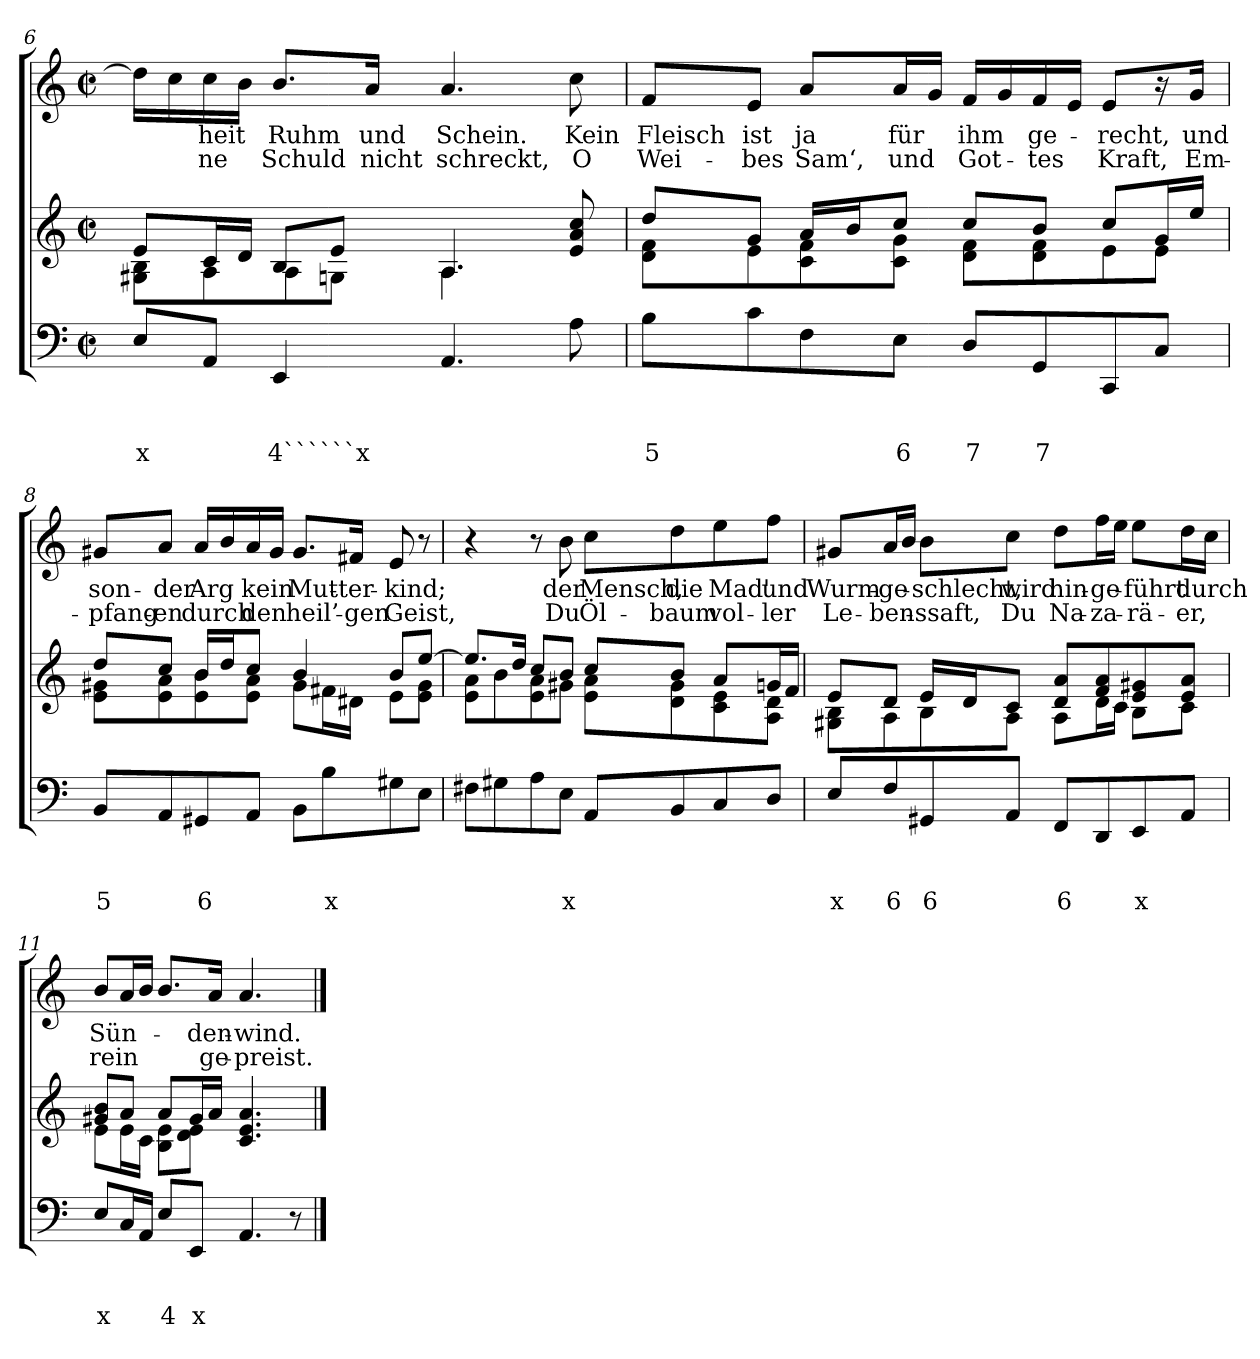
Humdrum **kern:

**kern	**text	**text	**text	**kern	**kern	**text	**text
*part2	*part2	*part2	*part2	*part2	*part1	*part1	*part1
*staff3	*staff3	*staff3	*staff3	*staff2	*staff1	*staff1	*staff1
*clefF4	*	*	*	*clefG2	*clefG2	*	*
*k[]	*	*	*	*k[]	*k[]	*	*
*C:	*	*	*	*C:	*C:	*	*
*M2/2	*	*	*	*M2/2	*M2/2	*	*
*met(c|)	*	*	*	*met(c|)	*met(c|)	*	*
=6	=6	=6	=6	=6	=6	=6	=6
!	!	!	!LO:LY:b	!	!	!	!
*	*	*	*	*^	*	*	*
8E/L	.	.	x	8e/L	8G#X\ 8B\L	16dd\LL]	.	.
.	.	.	.	.	.	16cc\	.	.
!	!	!	!	!	!	!	!LO:LY:b	!LO:LY:b
8AA/J	.	.	.	16c/L	8A\	16cc\	-heit	-ne
.	.	.	.	16d/JJ	.	16b\JJ	.	.
!	!	!	!LO:LY:b	!	!	!	!LO:LY:b	!LO:LY:b
4EE/	.	.	4``````x	8B/L	8A\	8.b/L	Ruhm	Schuld
.	.	.	.	8e/J	8Gn\J	.	.	.
!	!	!	!	!	!	!	!LO:LY:b	!LO:LY:b
.	.	.	.	.	.	16a/Jk	und	nicht
!	!	!	!	!	!	!	!LO:LY:b	!LO:LY:b
4.AA/	.	.	.	4.A/	4.A\	4.a/	Schein.	schreckt,
!	!	!	!	!	!	!	!LO:LY:b	!LO:LY:b
8A\	.	.	.	8e/ 8a/ 8cc/	8ryy	8cc\	Kein	O
!!LO:LB:g=z
=7	=7	=7	=7	=7	=7	=7	=7	=7
!	!	!	!LO:LY:b	!	!	!	!LO:LY:b	!LO:LY:b
8B\L	.	.	5	8dd/L	8d\ 8f\L	8f/L	Fleisch	Wei-
!	!	!	!	!	!	!	!LO:LY:b	!LO:LY:b
8c\	.	.	.	8g/J	8e\	8e/J	ist	-bes
!	!	!	!	!	!	!	!LO:LY:b	!LO:LY:b
8F\	.	.	.	16a/LL	8c\ 8f\	8a/L	ja	Sam‘,
.	.	.	.	16b/J	.	.	.	.
!	!	!	!LO:LY:b	!	!	!	!LO:LY:b	!LO:LY:b
8E\J	.	.	6	8cc/J	8c\ 8g\J	16a/L	für	und
.	.	.	.	.	.	16g/JJ	.	.
!	!	!	!LO:LY:b	!	!	!	!LO:LY:b	!LO:LY:b
8D/L	.	.	7	8cc/L	8d\ 8f\L	16f/LL	ihm	Got-
.	.	.	.	.	.	16g/	.	.
!	!	!	!LO:LY:b	!	!	!	!LO:LY:b	!LO:LY:b
8GG/	.	.	7	8b/J	8d\ 8f\	16f/	ge-	-tes
.	.	.	.	.	.	16e/JJ	.	.
!	!	!	!	!	!	!	!LO:LY:b	!LO:LY:b
8CC/	.	.	.	8cc/L	8e\	8e/L	-recht,	Kraft,
8C/J	.	.	.	16g/L	8e\J	16r	.	.
!	!	!	!	!	!	!	!LO:LY:b	!LO:LY:b
.	.	.	.	16ee/JJ	.	16g/Jk	und	Em-
=8	=8	=8	=8	=8	=8	=8	=8	=8
!	!	!	!LO:LY:b	!	!	!	!LO:LY:b	!LO:LY:b
8BB/L	.	.	5	8dd/L	8e\ 8g#X\L	8g#X/L	son-	-pfang-
!	!	!	!	!	!	!	!LO:LY:b	!LO:LY:b
8AA/	.	.	.	8cc/J	8e\ 8a\	8a/J	-der	-en
!	!	!	!LO:LY:b	!	!	!	!LO:LY:b	!LO:LY:b
8GG#X/	.	.	6	16b/LL	8e\ 8b\	16a/LL	Arg	durch
.	.	.	.	16dd/J	.	16b/	.	.
!	!	!	!	!	!	!	!LO:LY:b	!LO:LY:b
8AA/J	.	.	.	8cc/J	8e\ 8a\J	16a/	kein	den
.	.	.	.	.	.	16g#/JJ	.	.
!	!	!	!	!	!	!	!LO:LY:b	!LO:LY:b
8BB\L	.	.	.	4b/	8g#\L	8.g#/L	Mut-	heil’-
!	!	!	!LO:LY:b	!	!	!	!	!
8B\	.	.	x	.	16f#X\L	.	.	.
!	!	!	!	!	!	!	!LO:LY:b	!LO:LY:b
.	.	.	.	.	16d#X\JJ	16f#X/Jk	-ter-	-gen
!	!	!	!	!	!	!	!LO:LY:b	!LO:LY:b
8G#X\	.	.	.	8b/L	8e\L	8e/	-kind;	Geist,
8E\J	.	.	.	[>8ee/J	8e\ 8g#\J	8r	.	.
!!LO:PB:g=z
=9	=9	=9	=9	=9	=9	=9	=9	=9
8F#X\L	.	.	.	8.ee/L]	8e\ 8a\L	4r	.	.
8G#X\	.	.	.	.	8b\	.	.	.
.	.	.	.	16dd/Jk	.	.	.	.
8A\	.	.	.	8cc/L	8e\ 8a\	8r	.	.
!	!	!	!LO:LY:b	!	!	!	!LO:LY:b	!LO:LY:b
8E\J	.	.	x	8b/J	8g#X\J	8b\	der	Du
!	!	!	!	!	!	!	!LO:LY:b	!LO:LY:b
8AA/L	.	.	.	8cc/L	8e\ 8a\L	8cc\L	Mensch,	Öl-
!	!	!	!	!	!	!	!LO:LY:b	!LO:LY:b
8BB/	.	.	.	8b/J	8d\ 8g#\	8dd\	die	-baum
!	!	!	!	!	!	!	!LO:LY:b	!LO:LY:b
8C/	.	.	.	8a/L	8c\ 8e\	8ee\	Mad'	vol-
!	!	!	!	!	!	!	!LO:LY:b	!LO:LY:b
8D/J	.	.	.	16gn/L	8A\ 8d\J	8ff\J	und	-ler
.	.	.	.	16f/JJ	.	.	.	.
=10	=10	=10	=10	=10	=10	=10	=10	=10
!	!	!	!LO:LY:b	!	!	!	!LO:LY:b	!LO:LY:b
8E/L	.	.	x	8e/L	8G#X\ 8B\L	8g#X/L	Wurm-	Le-
!	!	!	!LO:LY:b	!	!	!	!LO:LY:b	!LO:LY:b
8F/	.	.	6	8d/J	8A\	16a/L	-ge-	-ben-
.	.	.	.	.	.	16b/JJ	.	.
!	!	!	!LO:LY:b	!	!	!	!LO:LY:b	!LO:LY:b
8GG#X/	.	.	6	16e/LL	8B\	8b\L	-schlecht,	-ssaft,
.	.	.	.	16d/J	.	.	.	.
!	!	!	!	!	!	!	!LO:LY:b	!LO:LY:b
8AA/J	.	.	.	8c/J	8A\J	8cc\J	wird	Du
!	!	!	!LO:LY:b	!	!	!	!LO:LY:b	!LO:LY:b
8FF/L	.	.	6	8d/ 8a/L	8A\L	8dd\L	hin-	Na-
!	!	!	!	!	!	!	!LO:LY:b	!LO:LY:b
8DD/	.	.	.	8f/ 8a/	16d\L	16ff\L	-ge-	-za-
.	.	.	.	.	16c\JJ	16ee\JJ	.	.
!	!	!	!LO:LY:b	!	!	!	!LO:LY:b	!LO:LY:b
8EE/	.	.	x	8e/ 8g#X/	8B\L	8ee\L	-führt	-rä-
!	!	!	!	!	!	!	!LO:LY:b	!LO:LY:b
8AA/J	.	.	.	8e/ 8a/J	8c\J	16dd\L	durch	-er,
.	.	.	.	.	.	16cc\JJ	.	.
!!LO:LB:g=z
=11	=11	=11	=11	=11	=11	=11	=11	=11
!	!	!	!LO:LY:b	!	!	!	!LO:LY:b	!LO:LY:b
8E/L	.	.	x	8g#X/ 8b/L	8e\L	8b/L	Sün-	rein
16C/L	.	.	.	8a/J	16e\L	16a/L	.	.
16AA/JJ	.	.	.	.	16c\JJ	16b/JJ	.	.
!	!	!	!LO:LY:b	!	!	!	!	!
8E/L	.	.	4	8a/L	8B\ 8e\L	8.b/L	.	.
!	!	!	!LO:LY:b	!	!	!	!	!
8EE/J	.	.	x	16g#/L	8d\ 8e\J	.	.	.
!	!	!	!	!	!	!	!LO:LY:b	!LO:LY:b
.	.	.	.	16a/JJ	.	16a/Jk	-den-	ge-
!	!	!	!	!	!	!	!LO:LY:b	!LO:LY:b
4.AA/	.	.	.	4.c/ 4.e/ 4.a/	2ryy	4.a/	-wind.	-preist.
8r	.	.	.	8ryy	.	8ryy	.	.
*	*	*	*	*v	*v	*	*	*
==	==	==	==	==	==	==	==
*-	*-	*-	*-	*-	*-	*-	*-
